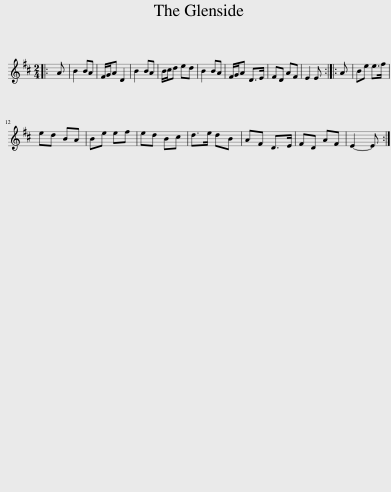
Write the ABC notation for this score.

X:1
L:1/8
M:2/4
I:linebreak $
K:D
V:1 treble
V:1
|: A | B2 BA | F/G/A D2 | B2 BA | B/c/d ed | %5
 B2 BA | F/G/A D>E | FD AF | E2 E :: A | %10
 Be e>f |$ ed BA | Be ef | ed Bc | d>e dB | %15
 AF D>E | FD AF | E2- E :| %18
